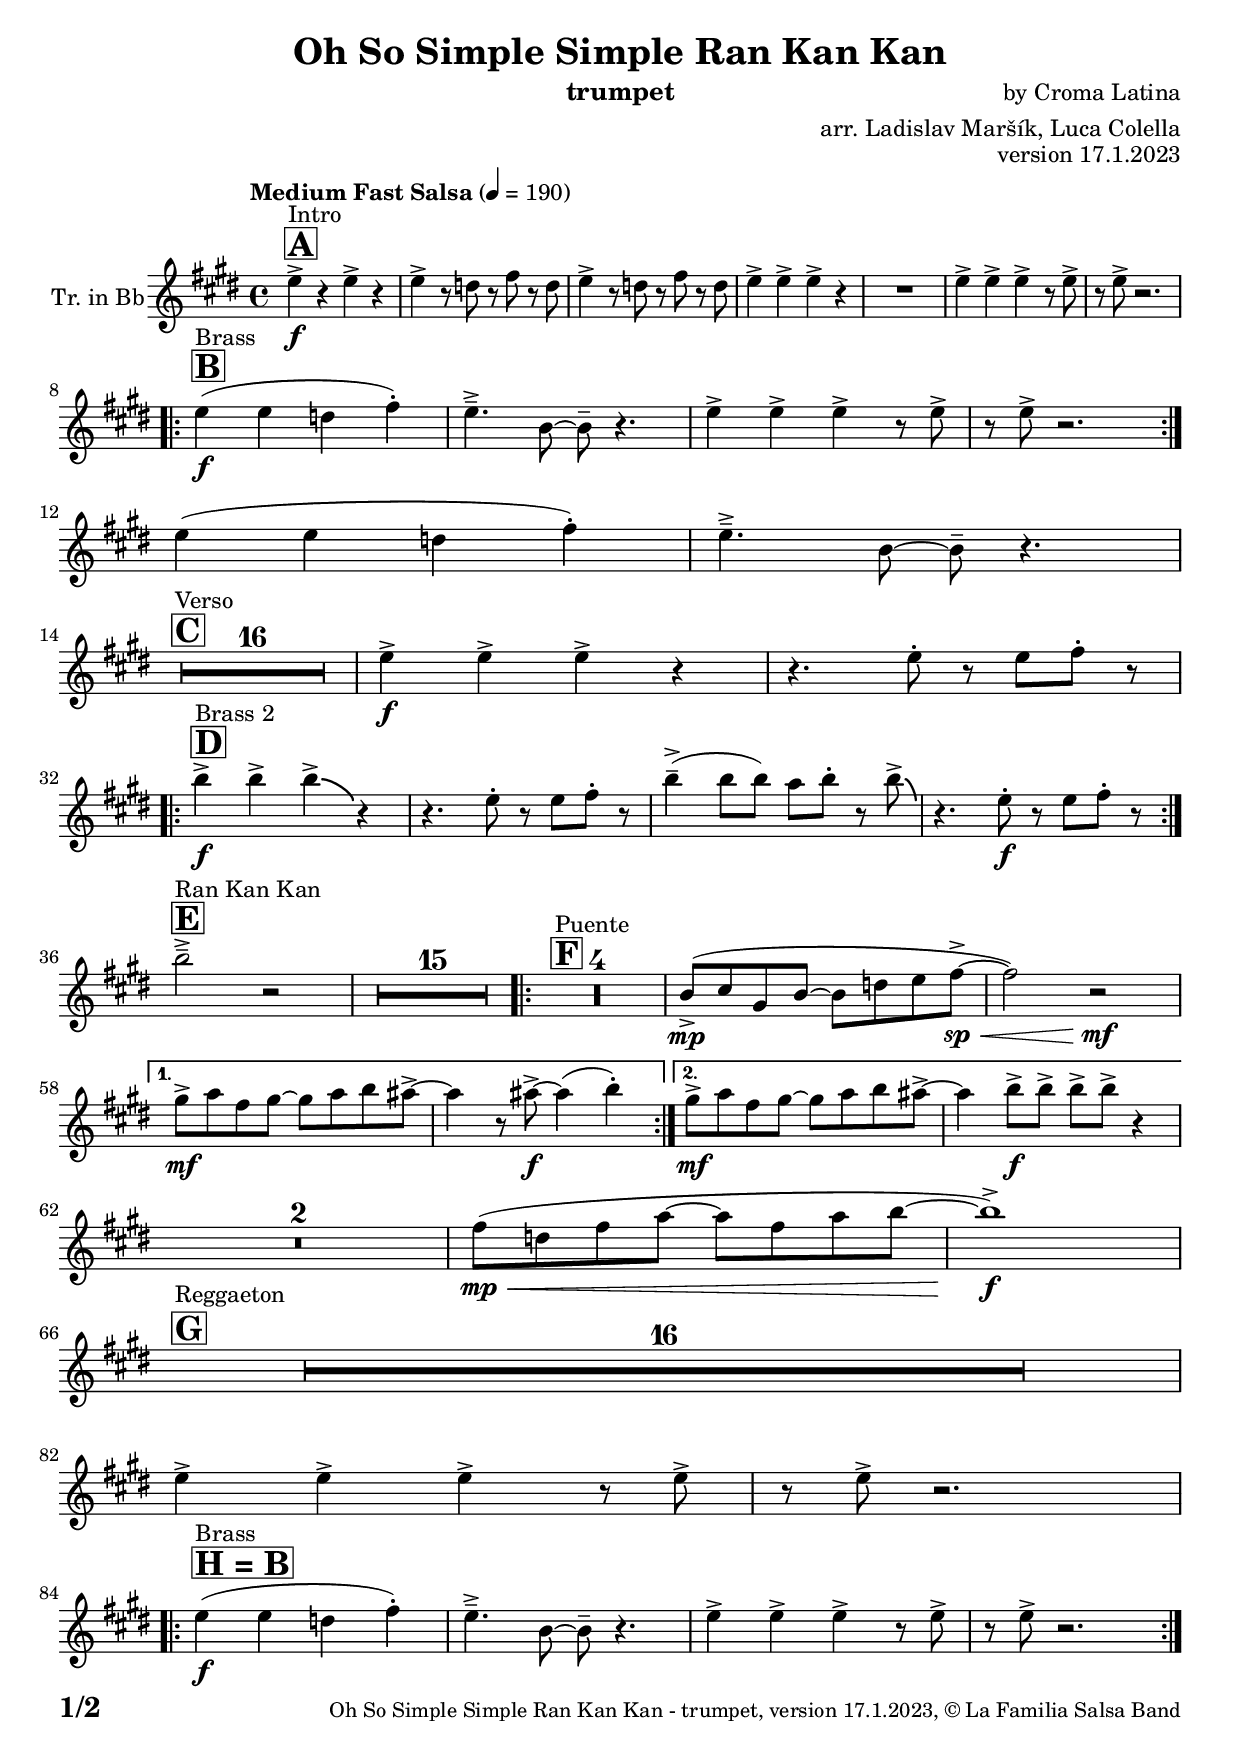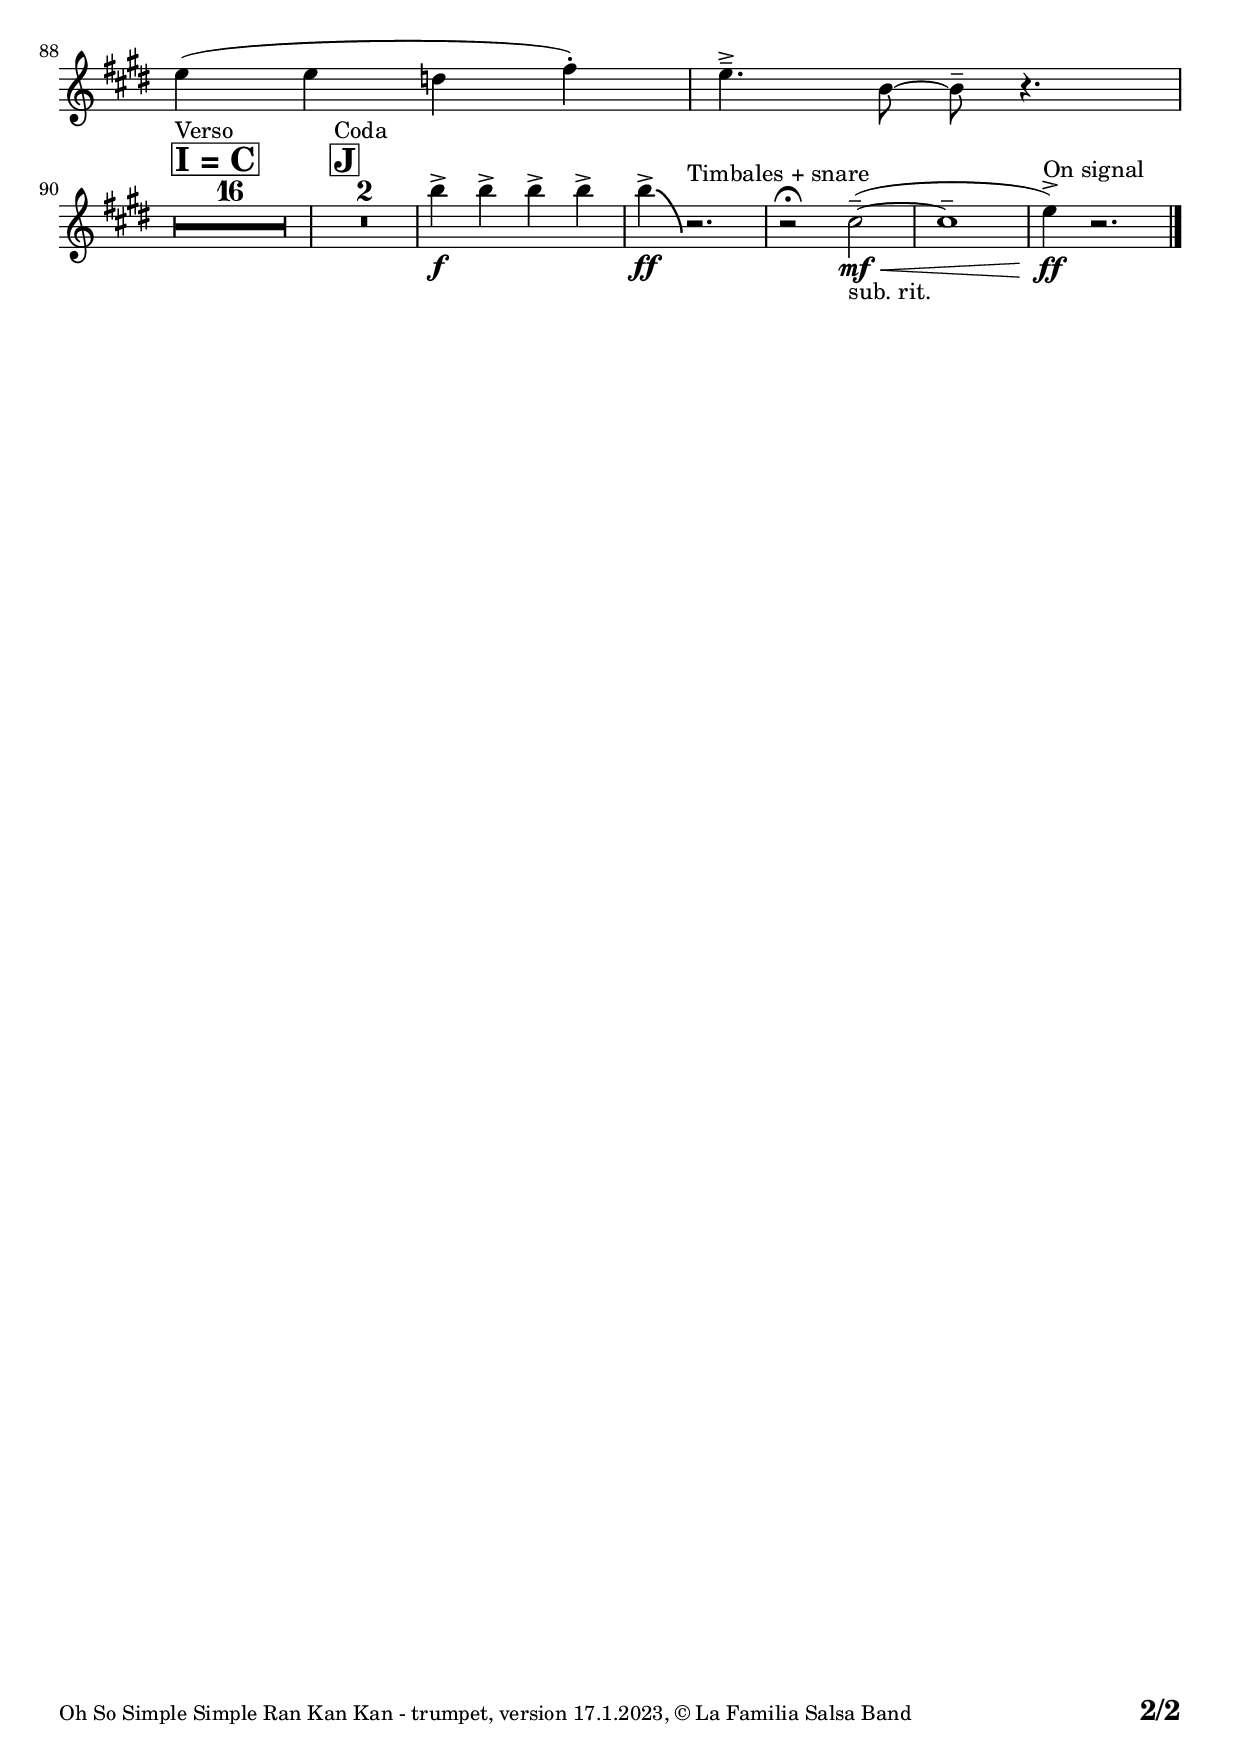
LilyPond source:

\version "2.24.0"

% Sheet revision 2022_09

\header {
  title = "Oh So Simple Simple Ran Kan Kan"
  instrument = "trumpet"
  composer = "by Croma Latina"
  arranger = "arr. Ladislav Maršík, Luca Colella"
  opus = "version 17.1.2023"
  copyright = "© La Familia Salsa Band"
}

inst =
#(define-music-function
  (string)
  (string?)
  #{ <>^\markup \abs-fontsize #16 \bold \box #string #})

makePercent = #(define-music-function (note) (ly:music?)
                 (make-music 'PercentEvent 'length (ly:music-length note)))

#(define (test-stencil grob text)
   (let* ((orig (ly:grob-original grob))
          (siblings (ly:spanner-broken-into orig)) ; have we been split?
          (refp (ly:grob-system grob))
          (left-bound (ly:spanner-bound grob LEFT))
          (right-bound (ly:spanner-bound grob RIGHT))
          (elts-L (ly:grob-array->list (ly:grob-object left-bound 'elements)))
          (elts-R (ly:grob-array->list (ly:grob-object right-bound 'elements)))
          (break-alignment-L
           (filter
            (lambda (elt) (grob::has-interface elt 'break-alignment-interface))
            elts-L))
          (break-alignment-R
           (filter
            (lambda (elt) (grob::has-interface elt 'break-alignment-interface))
            elts-R))
          (break-alignment-L-ext (ly:grob-extent (car break-alignment-L) refp X))
          (break-alignment-R-ext (ly:grob-extent (car break-alignment-R) refp X))
          (num
           (markup text))
          (num
           (if (or (null? siblings)
                   (eq? grob (car siblings)))
               num
               (make-parenthesize-markup num)))
          (num (grob-interpret-markup grob num))
          (num-stil-ext-X (ly:stencil-extent num X))
          (num-stil-ext-Y (ly:stencil-extent num Y))
          (num (ly:stencil-aligned-to num X CENTER))
          (num
           (ly:stencil-translate-axis
            num
            (+ (interval-length break-alignment-L-ext)
               (* 0.5
                  (- (car break-alignment-R-ext)
                     (cdr break-alignment-L-ext))))
            X))
          (bracket-L
           (markup
            #:path
            0.1 ; line-thickness
            `((moveto 0.5 ,(* 0.5 (interval-length num-stil-ext-Y)))
              (lineto ,(* 0.5
                          (- (car break-alignment-R-ext)
                             (cdr break-alignment-L-ext)
                             (interval-length num-stil-ext-X)))
                      ,(* 0.5 (interval-length num-stil-ext-Y)))
              (closepath)
              (rlineto 0.0
                       ,(if (or (null? siblings) (eq? grob (car siblings)))
                            -1.0 0.0)))))
          (bracket-R
           (markup
            #:path
            0.1
            `((moveto ,(* 0.5
                          (- (car break-alignment-R-ext)
                             (cdr break-alignment-L-ext)
                             (interval-length num-stil-ext-X)))
                      ,(* 0.5 (interval-length num-stil-ext-Y)))
              (lineto 0.5
                      ,(* 0.5 (interval-length num-stil-ext-Y)))
              (closepath)
              (rlineto 0.0
                       ,(if (or (null? siblings) (eq? grob (last siblings)))
                            -1.0 0.0)))))
          (bracket-L (grob-interpret-markup grob bracket-L))
          (bracket-R (grob-interpret-markup grob bracket-R))
          (num (ly:stencil-combine-at-edge num X LEFT bracket-L 0.4))
          (num (ly:stencil-combine-at-edge num X RIGHT bracket-R 0.4)))
     num))

#(define-public (Measure_attached_spanner_engraver context)
   (let ((span '())
         (finished '())
         (event-start '())
         (event-stop '()))
     (make-engraver
      (listeners ((measure-counter-event engraver event)
                  (if (= START (ly:event-property event 'span-direction))
                      (set! event-start event)
                      (set! event-stop event))))
      ((process-music trans)
       (if (ly:stream-event? event-stop)
           (if (null? span)
               (ly:warning "You're trying to end a measure-attached spanner but you haven't started one.")
               (begin (set! finished span)
                 (ly:engraver-announce-end-grob trans finished event-start)
                 (set! span '())
                 (set! event-stop '()))))
       (if (ly:stream-event? event-start)
           (begin (set! span (ly:engraver-make-grob trans 'MeasureCounter event-start))
             (set! event-start '()))))
      ((stop-translation-timestep trans)
       (if (and (ly:spanner? span)
                (null? (ly:spanner-bound span LEFT))
                (moment<=? (ly:context-property context 'measurePosition) ZERO-MOMENT))
           (ly:spanner-set-bound! span LEFT
                                  (ly:context-property context 'currentCommandColumn)))
       (if (and (ly:spanner? finished)
                (moment<=? (ly:context-property context 'measurePosition) ZERO-MOMENT))
           (begin
            (if (null? (ly:spanner-bound finished RIGHT))
                (ly:spanner-set-bound! finished RIGHT
                                       (ly:context-property context 'currentCommandColumn)))
            (set! finished '())
            (set! event-start '())
            (set! event-stop '()))))
      ((finalize trans)
       (if (ly:spanner? finished)
           (begin
            (if (null? (ly:spanner-bound finished RIGHT))
                (set! (ly:spanner-bound finished RIGHT)
                      (ly:context-property context 'currentCommandColumn)))
            (set! finished '())))
       (if (ly:spanner? span)
           (begin
            (ly:warning "I think there's a dangling measure-attached spanner :-(")
            (ly:grob-suicide! span)
            (set! span '())))))))

\layout {
  \context {
    \Staff
    \consists #Measure_attached_spanner_engraver
    \override MeasureCounter.font-encoding = #'latin1
    \override MeasureCounter.font-size = 0
    \override MeasureCounter.outside-staff-padding = 2
    \override MeasureCounter.outside-staff-horizontal-padding = #0
  }
}

repeatBracket = #(define-music-function
                  (parser location N note)
                  (number? ly:music?)
                  #{
                    \override Staff.MeasureCounter.stencil =
                    #(lambda (grob) (test-stencil grob #{ #(string-append(number->string N) "x") #} ))
                    \startMeasureCount
                    \repeat volta #N { $note }
                    \stopMeasureCount
                  #}
                  )

Trumpet = \new Voice
\transpose c d
\relative c'' {
  \set Staff.instrumentName = \markup {
    \center-align { "Tr. in Bb" }
  }
  \set Staff.midiInstrument = "trumpet"
  \set Staff.midiMaximumVolume = #1.0

  \key d \major
  \time 4/4
  \tempo "Medium Fast Salsa" 4 = 190
  
  \inst "A"
  s1*0 ^\markup { "Intro" }
  d4 \f -> r d -> r |
  d -> r8 c r e r c |
  d4 -> r8 c r e r c |
  d4 -> d -> d -> r |
  R1 |
  d4 -> d -> d -> r8 d -> |
  r d -> r2. | \break

  \inst "B"
  s1*0 ^\markup { "Brass" }
  \repeat volta 2 {
    d4 \f ( d c e -. ) |
    d4. \tenuto -> a8 ~ a \tenuto r4. |
    d4 -> d -> d -> r8 d -> |
    r d -> r2. | \break 
  }
  d4 ( d c e -. ) |
  d4. \tenuto -> a8 ~ a \tenuto r4. | \break

  \inst "C"
  s1*0 ^\markup { "Verso" }
  \set Score.skipBars = ##t R1*16 |

  d4 \f -> d -> d -> r | 
  r4. d8 -. r d e -. r | \break
    
  \inst "D"
  s1*0 ^\markup { "Brass 2" }
  \repeat volta 2 {
    a4 \f -> a -> a -> \bendAfter #-4 r4 |
    r4. d,8 -. r d e -. r | 
    a4 \tenuto -> ( a8 a ) g a -. r8 a8 -> \bendAfter #-4 |
    r4. d,8 -. \f r d e -. r | \break
  }

  \inst "E"
  s1*0 ^\markup { "Ran Kan Kan" }
  a2 \tenuto -> r2 |
  \set Score.skipBars = ##t R1*15 |
  
  \inst "F"
  s1*0 ^\markup { "Puente" }
  \repeat volta 2 {
    \set Score.skipBars = ##t R1*4 |
    a,8 -> \mp ( b fis a ~ a c d e \< -> \sp ~ |
    e2 ) r2 \! \mf |
  }
  
  \alternative {
    { 
      fis8 -> \mf g e fis ~ fis g a gis ->  ~ |
      gis4 r8 gis -> \f ~ gis4 ( a4 -. ) | 
    }
    {
      fis8 -> \mf g e fis ~ fis g a gis ->  ~ |
      gis4 a8 -> \f a -> a -> a -> r4 |
    } 
  } \break
  
  \set Score.skipBars = ##t R1*2 |
  
  e8 ( \mp \< c e g ~ g e g a ~ |
  a1 ) \f -> | \break
  
  \inst "G"
  s1*0 ^\markup { "Reggaeton" }
  \set Score.skipBars = ##t R1*16 |  \break
  
  d,4 -> d -> d -> r8 d -> |
  r d -> r2. | \break
  
  \inst "H = B"
  s1*0 ^\markup { "Brass" }
  \repeat volta 2 {
    d4 \f ( d c e -. ) |
    d4. \tenuto -> a8 ~ a \tenuto r4. |
    d4 -> d -> d -> r8 d -> |
    r d -> r2. | \break 
  }
  d4 ( d c e -. ) |
  d4. \tenuto -> a8 ~ a \tenuto r4. | \break

  \inst "I = C"
  s1*0 ^\markup { "Verso" }
  \set Score.skipBars = ##t R1*16 |

  \inst "J"
  s1*0 ^\markup { "Coda" }
  \set Score.skipBars = ##t R1*2
  a'4 \f -> a -> a -> a -> |
  a4 \ff -> \bendAfter #-8 r2. ^\markup { "Timbales + snare" } |
  r2 \fermata b,2 \mf \tenuto ( \< ~ _\markup { "sub. rit." } |
  b1 \tenuto |
  d4 ) ^\markup { "On signal" } \ff -> r2. |

  \label #'lastPage
  \bar "|."
}

\score {
  \compressMMRests \new Staff \with {
    \consists "Volta_engraver"
  }
  {
    \Trumpet
  }
  \layout {
    \context {
      \Score
      \remove "Volta_engraver"
    }
  }
} 

\score {
  \unfoldRepeats {
      \transpose d c  \Trumpet 
  }
  \midi { } 
}

\paper {
  system-system-spacing =
  #'((basic-distance . 14)
     (minimum-distance . 10)
     (padding . 1)
     (stretchability . 60))
  between-system-padding = #2
  bottom-margin = 5\mm

  print-page-number = ##t
  print-first-page-number = ##t
  oddHeaderMarkup = \markup \fill-line { " " }
  evenHeaderMarkup = \markup \fill-line { " " }
  oddFooterMarkup = \markup {
    \fill-line {
      \bold \fontsize #2
      \concat { \fromproperty #'page:page-number-string "/" \page-ref #'lastPage "0" "?" }

      \fontsize #-1
      \concat { \fromproperty #'header:title " - " \fromproperty #'header:instrument ", " \fromproperty #'header:opus ", " \fromproperty #'header:copyright }
    }
  }
  evenFooterMarkup = \markup {
    \fill-line {
      \fontsize #-1
      \concat { \fromproperty #'header:title " - " \fromproperty #'header:instrument ", " \fromproperty #'header:opus ", " \fromproperty #'header:copyright }

      \bold \fontsize #2
      \concat { \fromproperty #'page:page-number-string "/" \page-ref #'lastPage "0" "?" }
    }
  }
}